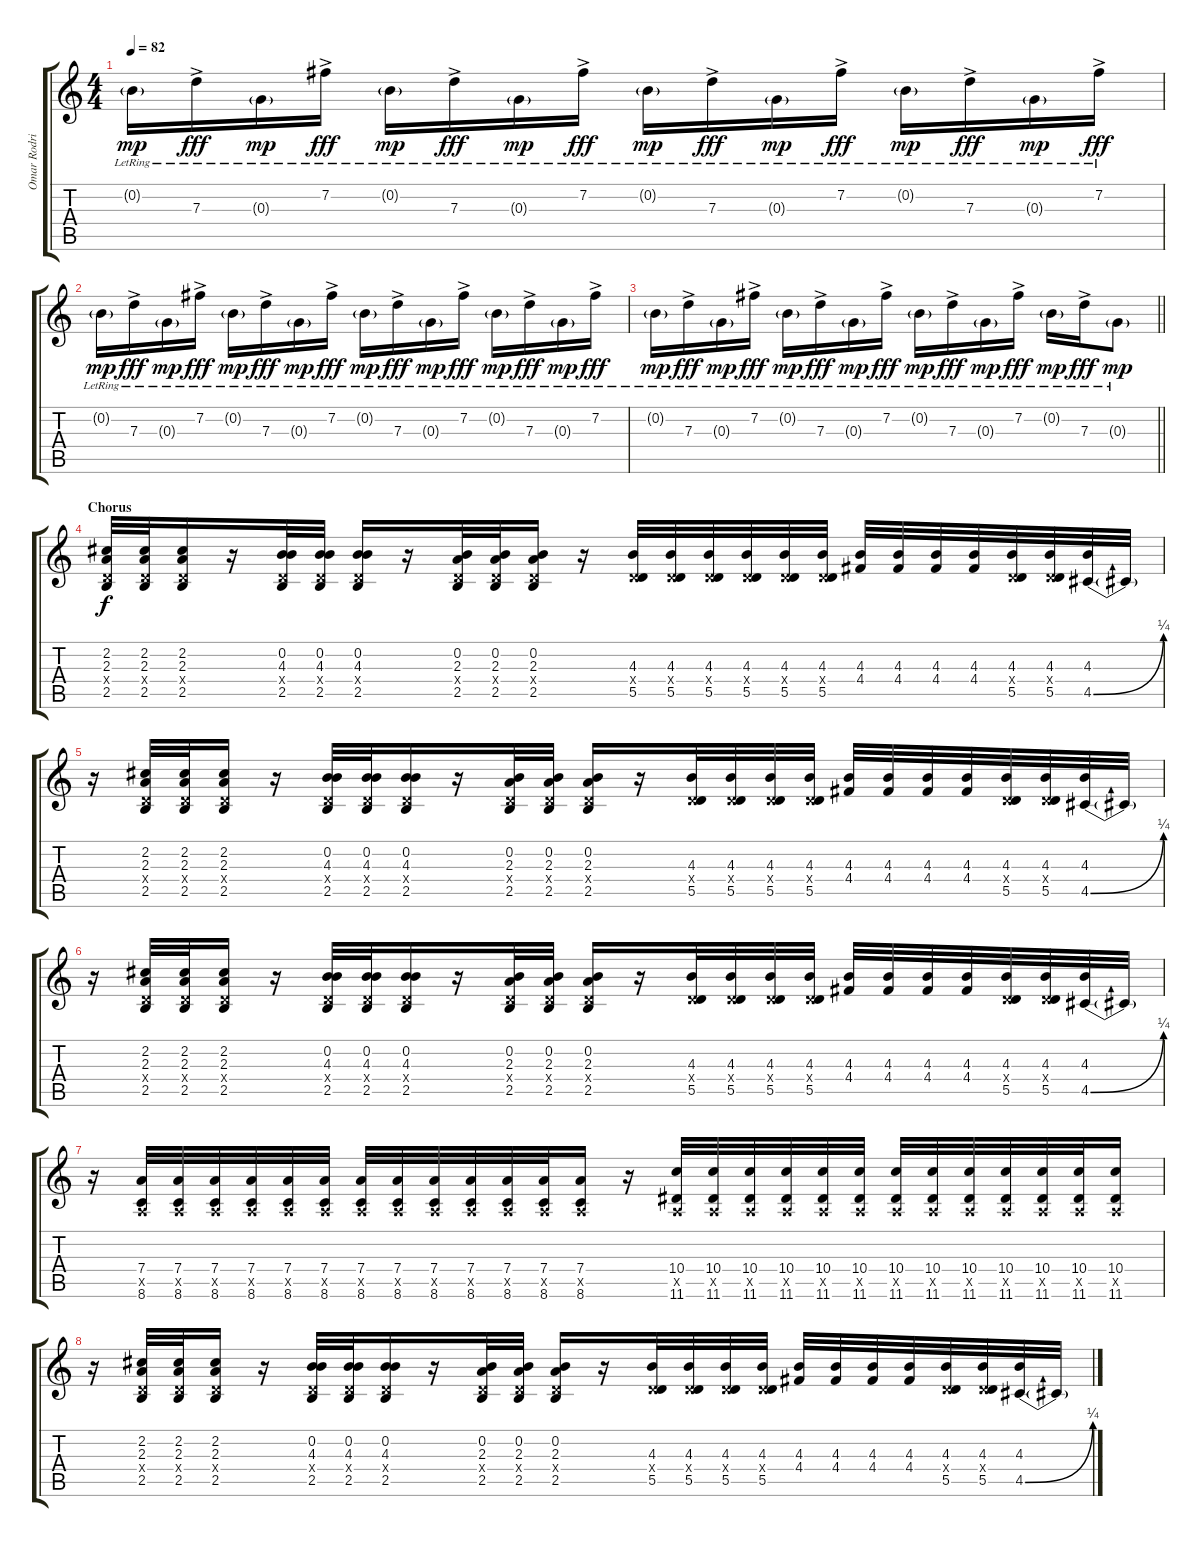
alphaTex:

\track ("Omar Rodriguez-Lopez - Lead" "Omar Rodri") {instrument distortionguitar}
\staff {score tabs}
\tuning (E4 B3 G3 D3 A2 E2) {hide}
\ts (4 4)
\tempo 82
\clef g2
\ks c
0.2{g lr}.16{dy mp} 7.3{ac lr}.16{dy fff} 0.3{g lr}.16{dy mp} 7.2{ac lr}.16{dy fff} 0.2{g lr}.16{dy mp} 7.3{ac lr}.16{dy fff} 0.3{g lr}.16{dy mp} 7.2{ac lr}.16{dy fff} 0.2{g lr}.16{dy mp} 7.3{ac lr}.16{dy fff} 0.3{g lr}.16{dy mp} 7.2{ac lr}.16{dy fff} 0.2{g lr}.16{dy mp} 7.3{ac lr}.16{dy fff} 0.3{g lr}.16{dy mp} 7.2{ac lr}.16{dy fff} |
0.2{g lr}.16{dy mp} 7.3{ac lr}.16{dy fff} 0.3{g lr}.16{dy mp} 7.2{ac lr}.16{dy fff} 0.2{g lr}.16{dy mp} 7.3{ac lr}.16{dy fff} 0.3{g lr}.16{dy mp} 7.2{ac lr}.16{dy fff} 0.2{g lr}.16{dy mp} 7.3{ac lr}.16{dy fff} 0.3{g lr}.16{dy mp} 7.2{ac lr}.16{dy fff} 0.2{g lr}.16{dy mp} 7.3{ac lr}.16{dy fff} 0.3{g lr}.16{dy mp} 7.2{ac lr}.16{dy fff} |
\barLineRight lightlight
0.2{g lr}.16{dy mp} 7.3{ac lr}.16{dy fff} 0.3{g lr}.16{dy mp} 7.2{ac lr}.16{dy fff} 0.2{g lr}.16{dy mp} 7.3{ac lr}.16{dy fff} 0.3{g lr}.16{dy mp} 7.2{ac lr}.16{dy fff} 0.2{g lr}.16{dy mp} 7.3{ac lr}.16{dy fff} 0.3{g lr}.16{dy mp} 7.2{ac lr}.16{dy fff} 0.2{g lr}.16{dy mp} 7.3{ac lr}.16{dy fff} 0.3{g lr}.8{dy mp} |
\section ("" "Chorus")
(2.2 2.3 0.4{x} 2.5).32{dy f balance 12} (2.2 2.3 0.4{x} 2.5).32 (2.2 2.3 0.4{x} 2.5).16 r.16 (0.2 4.3 0.4{x} 2.5).32 (0.2 4.3 0.4{x} 2.5).32 (0.2 4.3 0.4{x} 2.5).16 r.16 (0.2 2.3 0.4{x} 2.5).32 (0.2 2.3 0.4{x} 2.5).32 (0.2 2.3 0.4{x} 2.5).16 r.16 (4.3 0.4{x} 5.5).32 (4.3 0.4{x} 5.5).32 (4.3 0.4{x} 5.5).32 (4.3 0.4{x} 5.5).32 (4.3 0.4{x} 5.5).32 (4.3 0.4{x} 5.5).32 (4.3 4.4).32 (4.3 4.4).32 (4.3 4.4).32 (4.3 4.4).32 (4.3 0.4{x} 5.5).32 (4.3 0.4{x} 5.5).32 (4.3 4.5{be (bend 0 0 60 1)}).32 4.5{t}.32 |
r.16 (2.2 2.3 0.4{x} 2.5).32 (2.2 2.3 0.4{x} 2.5).32 (2.2 2.3 0.4{x} 2.5).16 r.16 (0.2 4.3 0.4{x} 2.5).32 (0.2 4.3 0.4{x} 2.5).32 (0.2 4.3 0.4{x} 2.5).16 r.16 (0.2 2.3 0.4{x} 2.5).32 (0.2 2.3 0.4{x} 2.5).32 (0.2 2.3 0.4{x} 2.5).16 r.16 (4.3 0.4{x} 5.5).32 (4.3 0.4{x} 5.5).32 (4.3 0.4{x} 5.5).32 (4.3 0.4{x} 5.5).32 (4.3 4.4).32 (4.3 4.4).32 (4.3 4.4).32 (4.3 4.4).32 (4.3 0.4{x} 5.5).32 (4.3 0.4{x} 5.5).32 (4.3 4.5{be (bend 0 0 60 1)}).32 4.5{t}.32 |
r.16 (2.2 2.3 0.4{x} 2.5).32 (2.2 2.3 0.4{x} 2.5).32 (2.2 2.3 0.4{x} 2.5).16 r.16 (0.2 4.3 0.4{x} 2.5).32 (0.2 4.3 0.4{x} 2.5).32 (0.2 4.3 0.4{x} 2.5).16 r.16 (0.2 2.3 0.4{x} 2.5).32 (0.2 2.3 0.4{x} 2.5).32 (0.2 2.3 0.4{x} 2.5).16 r.16 (4.3 0.4{x} 5.5).32 (4.3 0.4{x} 5.5).32 (4.3 0.4{x} 5.5).32 (4.3 0.4{x} 5.5).32 (4.3 4.4).32 (4.3 4.4).32 (4.3 4.4).32 (4.3 4.4).32 (4.3 0.4{x} 5.5).32 (4.3 0.4{x} 5.5).32 (4.3 4.5{be (bend 0 0 60 1)}).32 4.5{t}.32 |
r.16 (7.4 0.5{x} 8.6).32 (7.4 0.5{x} 8.6).32 (7.4 0.5{x} 8.6).32 (7.4 0.5{x} 8.6).32 (7.4 0.5{x} 8.6).32 (7.4 0.5{x} 8.6).32 (7.4 0.5{x} 8.6).32 (7.4 0.5{x} 8.6).32 (7.4 0.5{x} 8.6).32 (7.4 0.5{x} 8.6).32 (7.4 0.5{x} 8.6).32 (7.4 0.5{x} 8.6).32 (7.4 0.5{x} 8.6).16 r.16 (10.4 0.5{x} 11.6).32 (10.4 0.5{x} 11.6).32 (10.4 0.5{x} 11.6).32 (10.4 0.5{x} 11.6).32 (10.4 0.5{x} 11.6).32 (10.4 0.5{x} 11.6).32 (10.4 0.5{x} 11.6).32 (10.4 0.5{x} 11.6).32 (10.4 0.5{x} 11.6).32 (10.4 0.5{x} 11.6).32 (10.4 0.5{x} 11.6).32 (10.4 0.5{x} 11.6).32 (10.4 0.5{x} 11.6).16 |
r.16 (2.2 2.3 0.4{x} 2.5).32 (2.2 2.3 0.4{x} 2.5).32 (2.2 2.3 0.4{x} 2.5).16 r.16 (0.2 4.3 0.4{x} 2.5).32 (0.2 4.3 0.4{x} 2.5).32 (0.2 4.3 0.4{x} 2.5).16 r.16 (0.2 2.3 0.4{x} 2.5).32 (0.2 2.3 0.4{x} 2.5).32 (0.2 2.3 0.4{x} 2.5).16 r.16 (4.3 0.4{x} 5.5).32 (4.3 0.4{x} 5.5).32 (4.3 0.4{x} 5.5).32 (4.3 0.4{x} 5.5).32 (4.3 4.4).32 (4.3 4.4).32 (4.3 4.4).32 (4.3 4.4).32 (4.3 0.4{x} 5.5).32 (4.3 0.4{x} 5.5).32 (4.3 4.5{be (bend 0 0 60 1)}).32 4.5{t}.32
